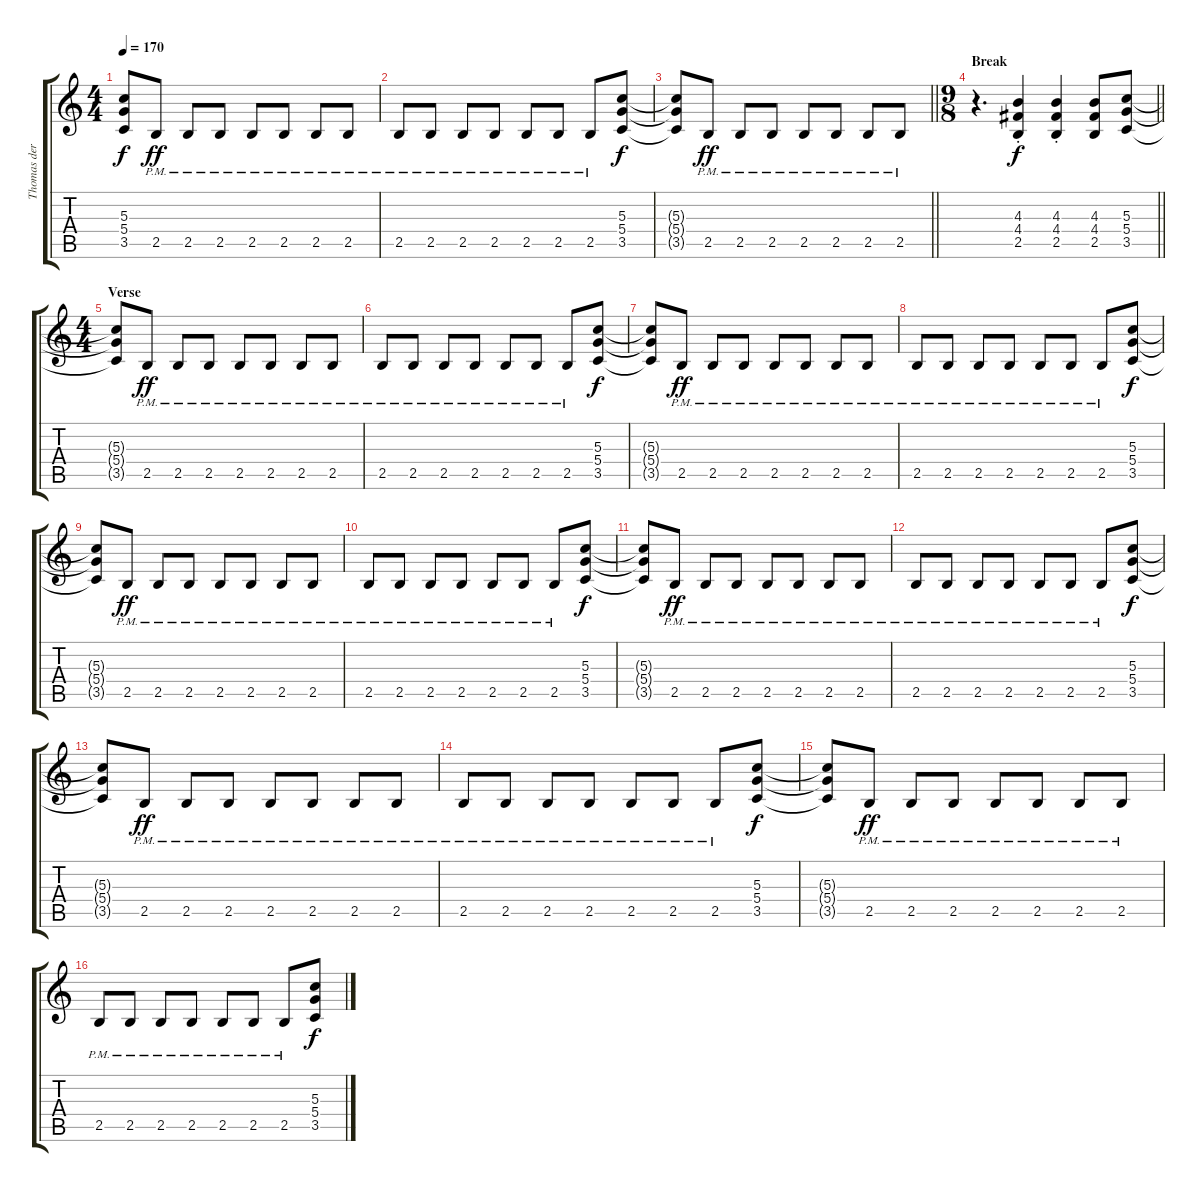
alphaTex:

\track ("Thomas der Münzer" "Thomas der") {instrument distortionguitar}
\staff {score tabs}
\tuning (E4 B3 G3 D3 A2 E2) {hide}
\ts (4 4)
\tempo 170
\clef g2
\ks c
(5.3{t} 5.4{t} 3.5{t}).8{dy f} 2.5{pm}.8{dy ff} 2.5{pm}.8 2.5{pm}.8 2.5{pm}.8 2.5{pm}.8 2.5{pm}.8 2.5{pm}.8 |
2.5{pm}.8 2.5{pm}.8 2.5{pm}.8 2.5{pm}.8 2.5{pm}.8 2.5{pm}.8 2.5{pm}.8 (5.3 5.4 3.5).8{dy f} |
\barLineRight lightlight
(5.3{t} 5.4{t} 3.5{t}).8 2.5{pm}.8{dy ff} 2.5{pm}.8 2.5{pm}.8 2.5{pm}.8 2.5{pm}.8 2.5{pm}.8 2.5{pm}.8 |
\ts (9 8)
\section ("" "Break")
\barLineRight lightlight
r.4{d} (4.3{st} 4.4{st} 2.5{st}).4{dy f} (4.3{st} 4.4{st} 2.5{st}).4 (4.3 4.4 2.5).8 (5.3 5.4 3.5).8 |
\ts (4 4)
\section ("" "Verse")
(5.3{t} 5.4{t} 3.5{t}).8 2.5{pm}.8{dy ff} 2.5{pm}.8 2.5{pm}.8 2.5{pm}.8 2.5{pm}.8 2.5{pm}.8 2.5{pm}.8 |
2.5{pm}.8 2.5{pm}.8 2.5{pm}.8 2.5{pm}.8 2.5{pm}.8 2.5{pm}.8 2.5{pm}.8 (5.3 5.4 3.5).8{dy f} |
(5.3{t} 5.4{t} 3.5{t}).8 2.5{pm}.8{dy ff} 2.5{pm}.8 2.5{pm}.8 2.5{pm}.8 2.5{pm}.8 2.5{pm}.8 2.5{pm}.8 |
2.5{pm}.8 2.5{pm}.8 2.5{pm}.8 2.5{pm}.8 2.5{pm}.8 2.5{pm}.8 2.5{pm}.8 (5.3 5.4 3.5).8{dy f} |
(5.3{t} 5.4{t} 3.5{t}).8 2.5{pm}.8{dy ff} 2.5{pm}.8 2.5{pm}.8 2.5{pm}.8 2.5{pm}.8 2.5{pm}.8 2.5{pm}.8 |
2.5{pm}.8 2.5{pm}.8 2.5{pm}.8 2.5{pm}.8 2.5{pm}.8 2.5{pm}.8 2.5{pm}.8 (5.3 5.4 3.5).8{dy f} |
(5.3{t} 5.4{t} 3.5{t}).8 2.5{pm}.8{dy ff} 2.5{pm}.8 2.5{pm}.8 2.5{pm}.8 2.5{pm}.8 2.5{pm}.8 2.5{pm}.8 |
2.5{pm}.8 2.5{pm}.8 2.5{pm}.8 2.5{pm}.8 2.5{pm}.8 2.5{pm}.8 2.5{pm}.8 (5.3 5.4 3.5).8{dy f} |
(5.3{t} 5.4{t} 3.5{t}).8 2.5{pm}.8{dy ff} 2.5{pm}.8 2.5{pm}.8 2.5{pm}.8 2.5{pm}.8 2.5{pm}.8 2.5{pm}.8 |
2.5{pm}.8 2.5{pm}.8 2.5{pm}.8 2.5{pm}.8 2.5{pm}.8 2.5{pm}.8 2.5{pm}.8 (5.3 5.4 3.5).8{dy f} |
(5.3{t} 5.4{t} 3.5{t}).8 2.5{pm}.8{dy ff} 2.5{pm}.8 2.5{pm}.8 2.5{pm}.8 2.5{pm}.8 2.5{pm}.8 2.5{pm}.8 |
2.5{pm}.8 2.5{pm}.8 2.5{pm}.8 2.5{pm}.8 2.5{pm}.8 2.5{pm}.8 2.5{pm}.8 (5.3 5.4 3.5).8{dy f}
